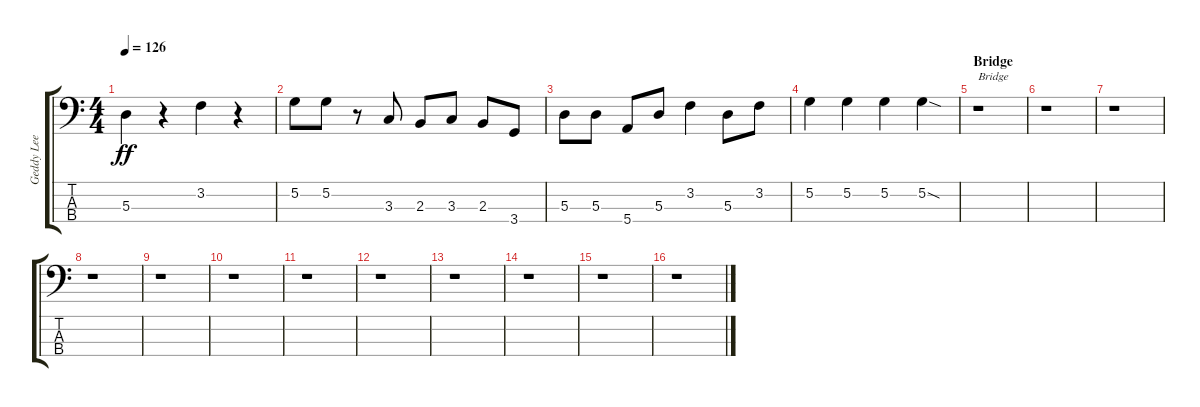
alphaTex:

\track ("Geddy Lee" "Geddy Lee") {instrument electricbasspick}
\staff {score tabs}
\tuning (G2 D2 A1 E1) {hide}
\ts (4 4)
\tempo 126
\clef f4
\ks c
5.3.4{dy ff} r.4 3.2.4 r.4 |
5.2.8 5.2.8 r.8 3.3.8 2.3.8 3.3.8 2.3.8 3.4.8 |
5.3.8 5.3.8 5.4.8 5.3.8 3.2.4 5.3.8 3.2.8 |
5.2.4 5.2.4 5.2.4 5.2{sod}.4 |
\section ("" "Bridge")
r.1{txt "Bridge"} |
r.1 |
r.1 |
r.1 |
r.1 |
r.1 |
r.1 |
r.1 |
r.1 |
r.1 |
r.1 |
r.1
